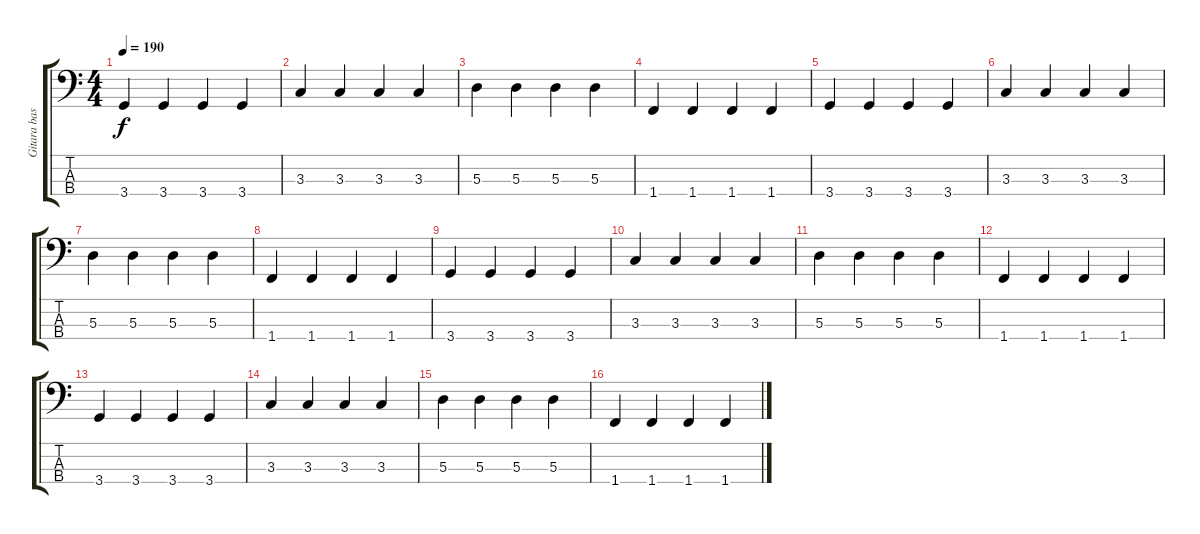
\track ("Gitara basowa" "Gitara bas") {instrument electricbassfinger}
\staff {score tabs}
\tuning (G2 D2 A1 E1) {hide}
\ts (4 4)
\tempo 190
\clef f4
\ks c
3.4.4{dy f} 3.4.4 3.4.4 3.4.4 |
3.3.4 3.3.4 3.3.4 3.3.4 |
5.3.4 5.3.4 5.3.4 5.3.4 |
1.4.4 1.4.4 1.4.4 1.4.4 |
3.4.4 3.4.4 3.4.4 3.4.4 |
3.3.4 3.3.4 3.3.4 3.3.4 |
5.3.4 5.3.4 5.3.4 5.3.4 |
1.4.4 1.4.4 1.4.4 1.4.4 |
3.4.4 3.4.4 3.4.4 3.4.4 |
3.3.4 3.3.4 3.3.4 3.3.4 |
5.3.4 5.3.4 5.3.4 5.3.4 |
1.4.4 1.4.4 1.4.4 1.4.4 |
3.4.4 3.4.4 3.4.4 3.4.4 |
3.3.4 3.3.4 3.3.4 3.3.4 |
5.3.4 5.3.4 5.3.4 5.3.4 |
1.4.4 1.4.4 1.4.4 1.4.4
